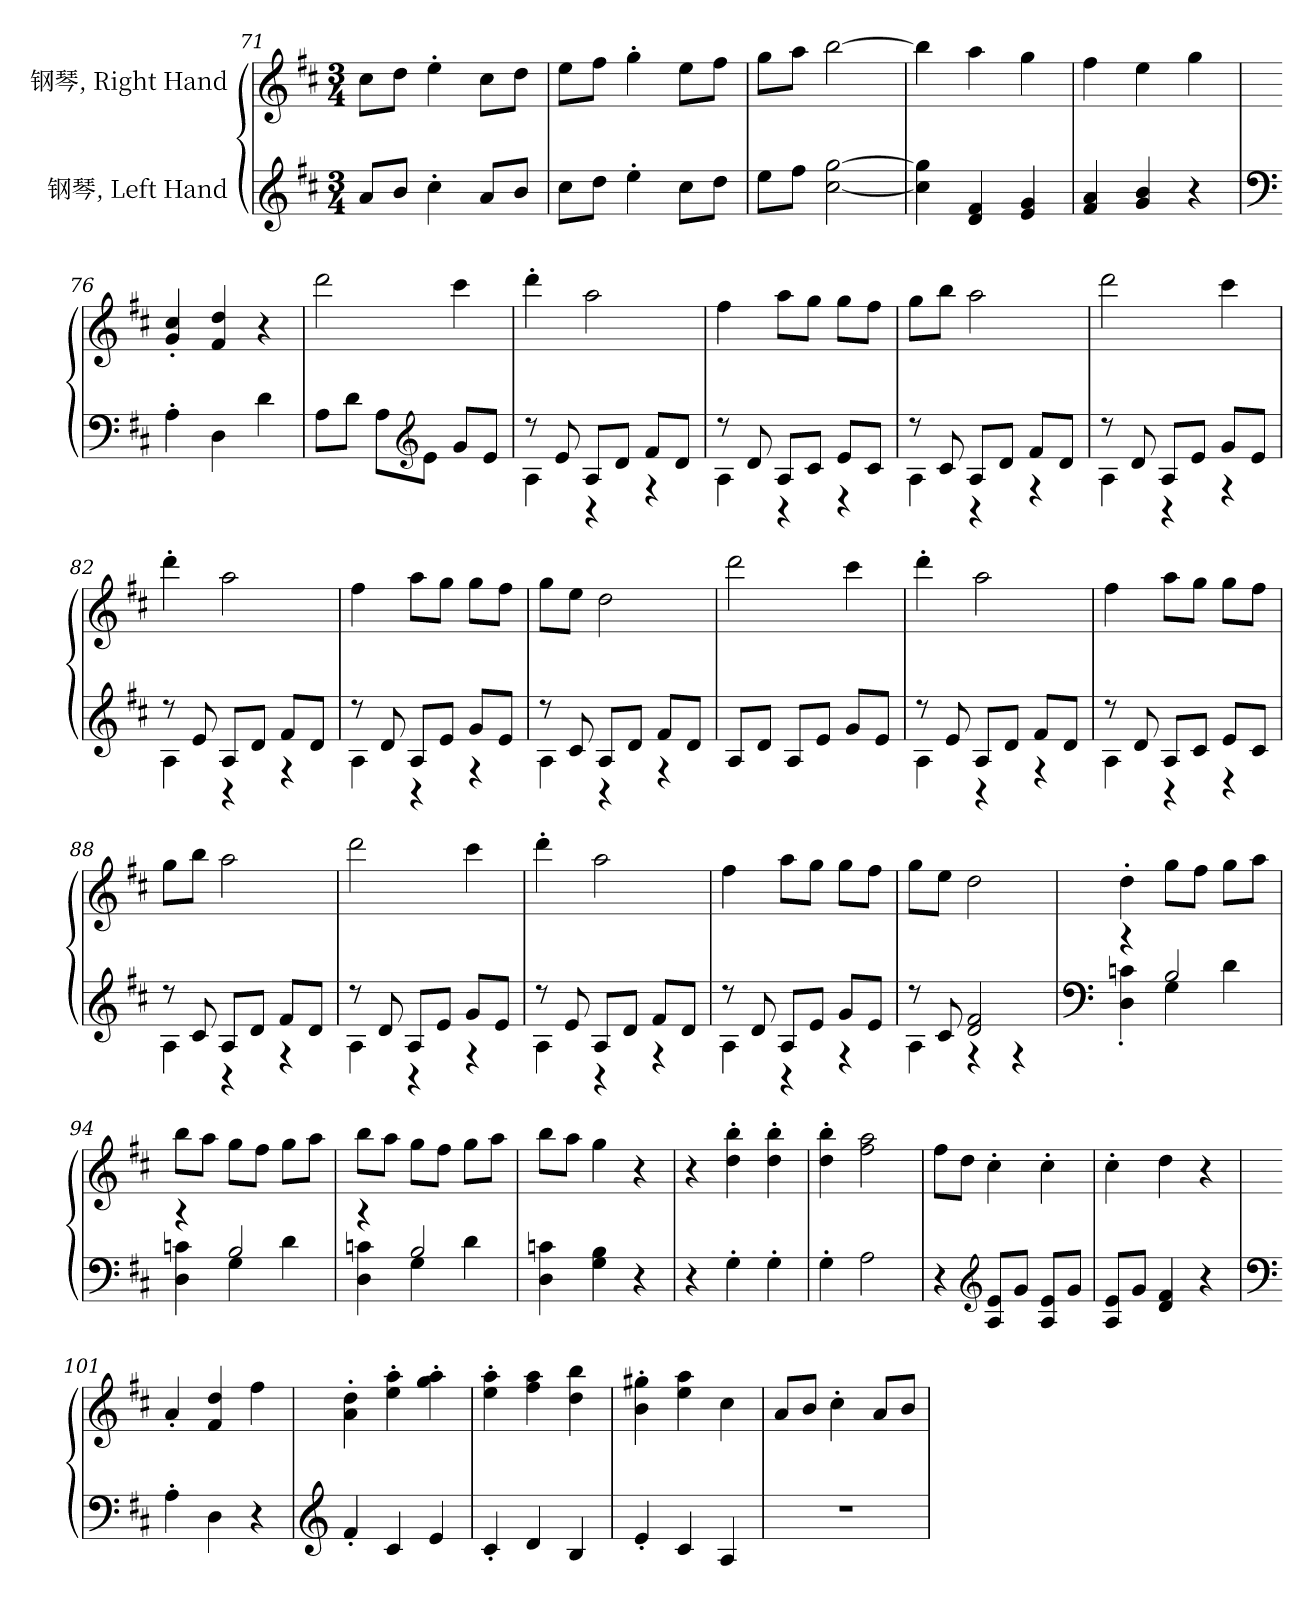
**kern	**kern
*part2	*part1
*staff2	*staff1
*I"钢琴, Left Hand	*I"钢琴, Right Hand
*clefG2	*clefG2
*k[f#c#]	*k[f#c#]
*M3/4	*M3/4
=71	=71
8a/L	8cc#\L
8b/J	8dd\J
4cc#'\	4ee'\
8a/L	8cc#\L
8b/J	8dd\J
=72	=72
8cc#\L	8ee\L
8dd\J	8ff#\J
4ee'\	4gg'\
8cc#\L	8ee\L
8dd\J	8ff#\J
=73	=73
8ee\L	8gg\L
8ff#\J	8aa\J
[2cc#\ [2gg\	[2bb\
=74	=74
4cc#\] 4gg\]	4bb\]
4d/ 4f#/	4aa\
4e/ 4g/	4gg\
=75	=75
4f#/ 4a/	4ff#\
4g/ 4b/	4ee\
4r	4gg\
!!LO:LB:g=z
=76	=76
*clefF4	*
4A'\	4g/' 4cc#/'
4D\	4f#/ 4dd/
4d\	4r
=77	=77
8A\L	2ddd\
8d\J	.
8A\L	.
*clefG2	*
8e\J	.
8g/L	4ccc#\
8e/J	.
=78	=78
*^	*
8r	4A\	4ddd'\
8e/	.	.
8A/L	4r	2aa\
8d/J	.	.
8f#/L	4r	.
8d/J	.	.
=79	=79	=79
8r	4A\	4ff#\
8d/	.	.
8A/L	4r	8aa\L
8c#/J	.	8gg\J
8e/L	4r	8gg\L
8c#/J	.	8ff#\J
=80	=80	=80
8r	4A\	8gg\L
8c#/	.	8bb\J
8A/L	4r	2aa\
8d/J	.	.
8f#/L	4r	.
8d/J	.	.
=81	=81	=81
8r	4A\	2ddd\
8d/	.	.
8A/L	4r	.
8e/J	.	.
8g/L	4r	4ccc#\
8e/J	.	.
!!LO:LB:g=z
=82	=82	=82
8r	4A\	4ddd'\
8e/	.	.
8A/L	4r	2aa\
8d/J	.	.
8f#/L	4r	.
8d/J	.	.
=83	=83	=83
8r	4A\	4ff#\
8d/	.	.
8A/L	4r	8aa\L
8e/J	.	8gg\J
8g/L	4r	8gg\L
8e/J	.	8ff#\J
=84	=84	=84
8r	4A\	8gg\L
8c#/	.	8ee\J
8A/L	4r	2dd\
8d/J	.	.
8f#/L	4r	.
8d/J	.	.
*v	*v	*
=85	=85
8A/L	2ddd\
8d/J	.
8A/L	.
8e/J	.
8g/L	4ccc#\
8e/J	.
=86	=86
*^	*
8r	4A\	4ddd'\
8e/	.	.
8A/L	4r	2aa\
8d/J	.	.
8f#/L	4r	.
8d/J	.	.
!!LO:LB:g=z
=87	=87	=87
8r	4A\	4ff#\
8d/	.	.
8A/L	4r	8aa\L
8c#/J	.	8gg\J
8e/L	4r	8gg\L
8c#/J	.	8ff#\J
=88	=88	=88
8r	4A\	8gg\L
8c#/	.	8bb\J
8A/L	4r	2aa\
8d/J	.	.
8f#/L	4r	.
8d/J	.	.
=89	=89	=89
8r	4A\	2ddd\
8d/	.	.
8A/L	4r	.
8e/J	.	.
8g/L	4r	4ccc#\
8e/J	.	.
=90	=90	=90
8r	4A\	4ddd'\
8e/	.	.
8A/L	4r	2aa\
8d/J	.	.
8f#/L	4r	.
8d/J	.	.
=91	=91	=91
8r	4A\	4ff#\
8d/	.	.
8A/L	4r	8aa\L
8e/J	.	8gg\J
8g/L	4r	8gg\L
8e/J	.	8ff#\J
!!LO:LB:g=z
=92	=92	=92
8r	4A\	8gg\L
8c#/	.	8ee\J
2d/ 2f#/	4r	2dd\
.	4r	.
=93	=93	=93
*clefF4	*	*
4r	4D\' 4cn\'	4dd'\
2B/	4G\	8gg\L
.	.	8ff#\J
.	4d\	8gg\L
.	.	8aa\J
=94	=94	=94
4r	4D\ 4cn\	8bb\L
.	.	8aa\J
2B/	4G\	8gg\L
.	.	8ff#\J
.	4d\	8gg\L
.	.	8aa\J
=95	=95	=95
4r	4D\ 4cn\	8bb\L
.	.	8aa\J
2B/	4G\	8gg\L
.	.	8ff#\J
.	4d\	8gg\L
.	.	8aa\J
*v	*v	*
=96	=96
4D\ 4cn\	8bb\L
.	8aa\J
4G\ 4B\	4gg\
4r	4r
=97	=97
4r	4r
4G'\	4dd\' 4bb\'
4G'\	4dd\' 4bb\'
=98	=98
4G'\	4dd\' 4bb\'
2A\	2ff#\ 2aa\
!!LO:LB:g=z
=99	=99
4r	8ff#\L
.	8dd\J
*clefG2	*
8A/ 8e/L	4cc#'\
8g/J	.
8A/ 8e/L	4cc#'\
8g/J	.
=100	=100
8A/ 8e/L	4cc#'\
8g/J	.
4d/ 4f#/	4dd\
4r	4r
=101	=101
*clefF4	*
4A'\	4a'/
4D\	4f#/ 4dd/
4r	4ff#\
=102	=102
*clefG2	*
4f#'/	4a\' 4dd\'
4c#/	4ee\' 4aa\'
4e/	4gg\' 4aa\'
=103	=103
4c#'/	4ee\' 4aa\'
4d/	4ff#\ 4aa\
4B/	4dd\ 4bb\
=104	=104
4e'/	4b\' 4gg#X\'
4c#/	4ee\ 4aa\
4A/	4cc#\
=105	=105
2.r	8a/L
.	8b/J
.	4cc#'\
.	8a/L
.	8b/J
=	=
*-	*-
